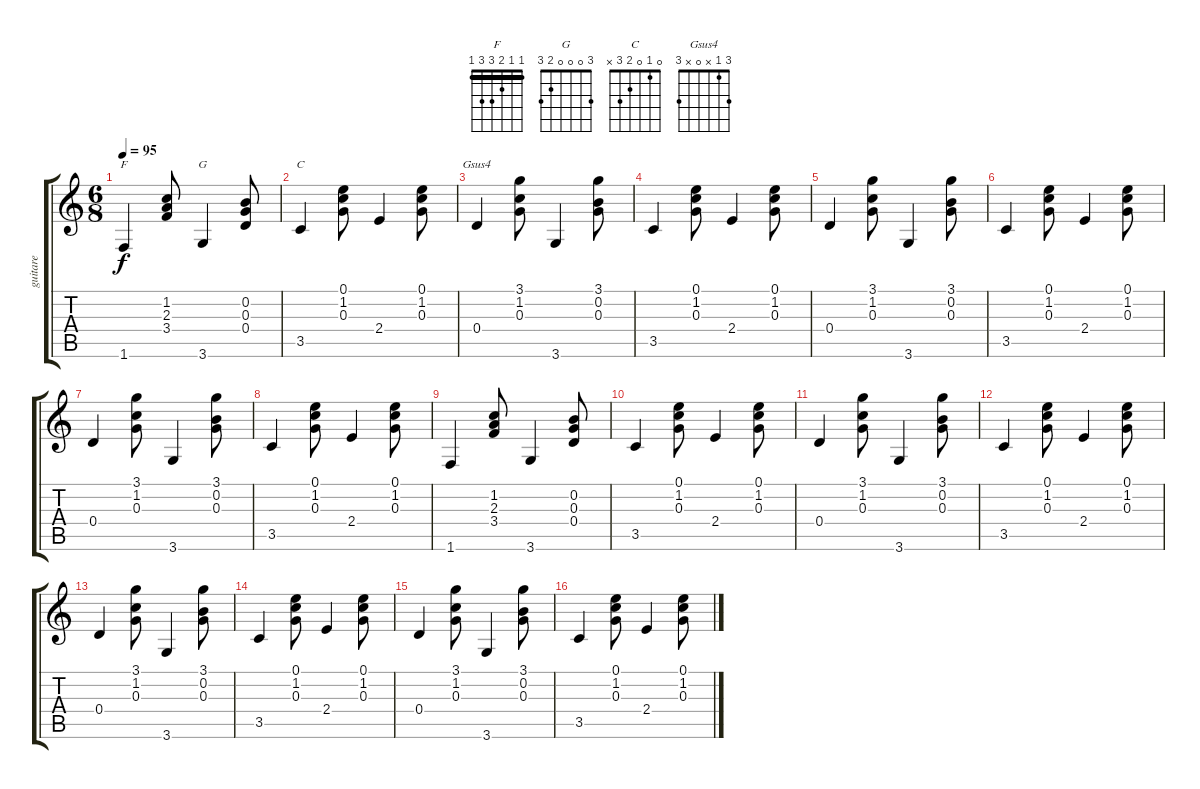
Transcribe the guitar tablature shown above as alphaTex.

\track ("guitare" "guitare") {instrument acousticguitarnylon}
\staff {score tabs}
\tuning (E4 B3 G3 D3 A2 E2) {hide}
\chord ("F" 1 1 2 3 3 1) {barre 1}
\chord ("G" 3 0 0 0 2 3)
\chord ("C" 0 1 0 2 3 x)
\chord ("Gsus4" 3 1 x 0 x 3)
\ts (6 8)
\tempo 95
\clef g2
\ks c
1.6.4{ch "F" dy f} (1.2 2.3 3.4).8 3.6.4{ch "G"} (0.2 0.3 0.4).8 |
3.5.4{ch "C"} (0.1 1.2 0.3).8 2.4.4 (0.1 1.2 0.3).8 |
0.4.4{ch "Gsus4"} (3.1 1.2 0.3).8 3.6.4 (3.1 0.2 0.3).8 |
3.5.4 (0.1 1.2 0.3).8 2.4.4 (0.1 1.2 0.3).8 |
0.4.4 (3.1 1.2 0.3).8 3.6.4 (3.1 0.2 0.3).8 |
3.5.4 (0.1 1.2 0.3).8 2.4.4 (0.1 1.2 0.3).8 |
0.4.4 (3.1 1.2 0.3).8 3.6.4 (3.1 0.2 0.3).8 |
3.5.4 (0.1 1.2 0.3).8 2.4.4 (0.1 1.2 0.3).8 |
1.6.4 (1.2 2.3 3.4).8 3.6.4 (0.2 0.3 0.4).8 |
3.5.4 (0.1 1.2 0.3).8 2.4.4 (0.1 1.2 0.3).8 |
0.4.4 (3.1 1.2 0.3).8 3.6.4 (3.1 0.2 0.3).8 |
3.5.4 (0.1 1.2 0.3).8 2.4.4 (0.1 1.2 0.3).8 |
0.4.4 (3.1 1.2 0.3).8 3.6.4 (3.1 0.2 0.3).8 |
3.5.4 (0.1 1.2 0.3).8 2.4.4 (0.1 1.2 0.3).8 |
0.4.4 (3.1 1.2 0.3).8 3.6.4 (3.1 0.2 0.3).8 |
3.5.4 (0.1 1.2 0.3).8 2.4.4 (0.1 1.2 0.3).8
